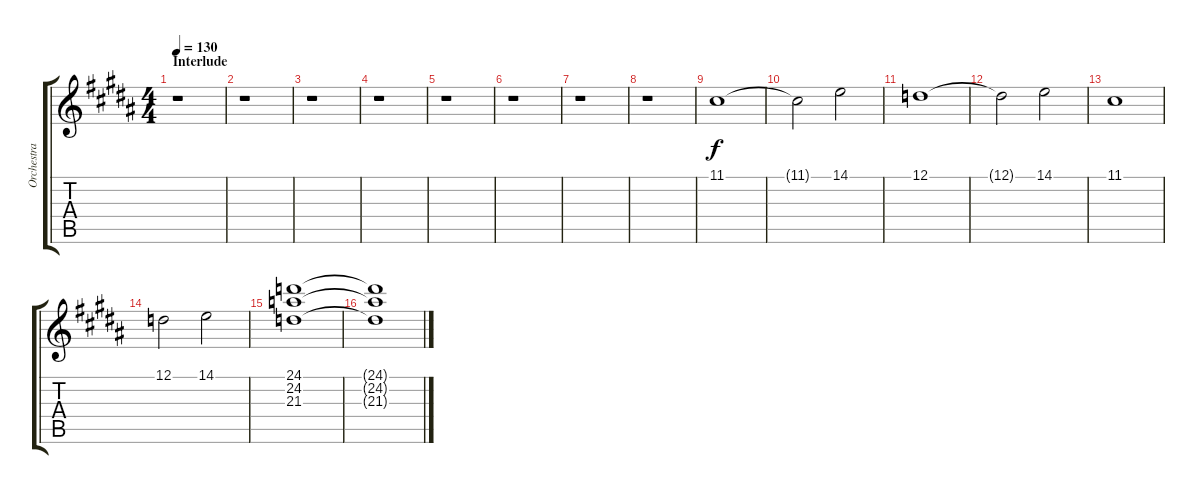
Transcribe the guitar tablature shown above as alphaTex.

\track ("Orchestra" "Orchestra") {instrument stringensemble1}
\staff {score tabs}
\tuning (D4 A3 F3 C3 G2 D2) {hide}
\ts (4 4)
\section ("" "Interlude")
\tempo 130
\clef g2
\ks g#minor
r.1{dy f} |
r.1 |
r.1 |
r.1 |
r.1 |
r.1 |
r.1 |
r.1 |
11.1.1 |
11.1{t}.2 14.1.2 |
12.1.1 |
12.1{t}.2 14.1.2 |
11.1.1 |
12.1.2 14.1.2 |
(24.1 24.2 21.3).1 |
(24.1{t} 24.2{t} 21.3{t}).1
